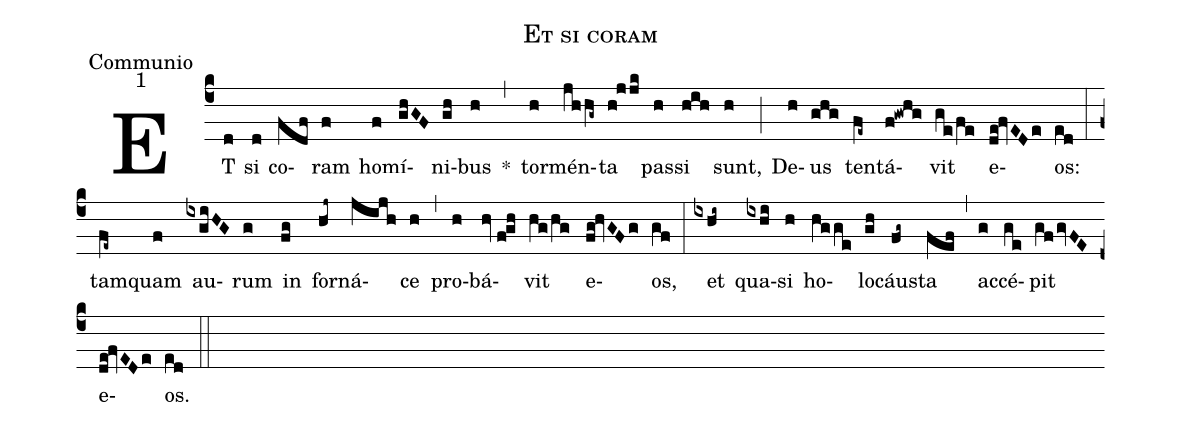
name:Et si coram;
office-part:Communio;
mode:1;
%%
(c4) ET(d) si(d) co(fdf)ram(f) ho(f)mí(ghGF)ni(gh)bus(h) *(,) tor(h)mén(jhhg~)ta(h!jjk) pas(h)si(hih) sunt,(h) (;) De(h)us(ghg) ten(fe~)tá(f!gwhg)vit(ge/fe) e(de!fvEDe)os:(ed) (:) tam(fe~)quam(f) au(ixgiHG)rum(g) in(fg) for(hj~)ná(jijh)ce(h) (,) pro(h)bá(hv//f!gh)vit(hg/hg) e(fg!hvGFg)os,(gf) (:) et(ixhi~) qua(ixhi)si(h) ho(hgge)lo(gh)cáu(fg~)sta(fef) (,) ac(g)cé(ge)pit(gfgvFE) e(de!fvEDe)os.(ed) (::)
